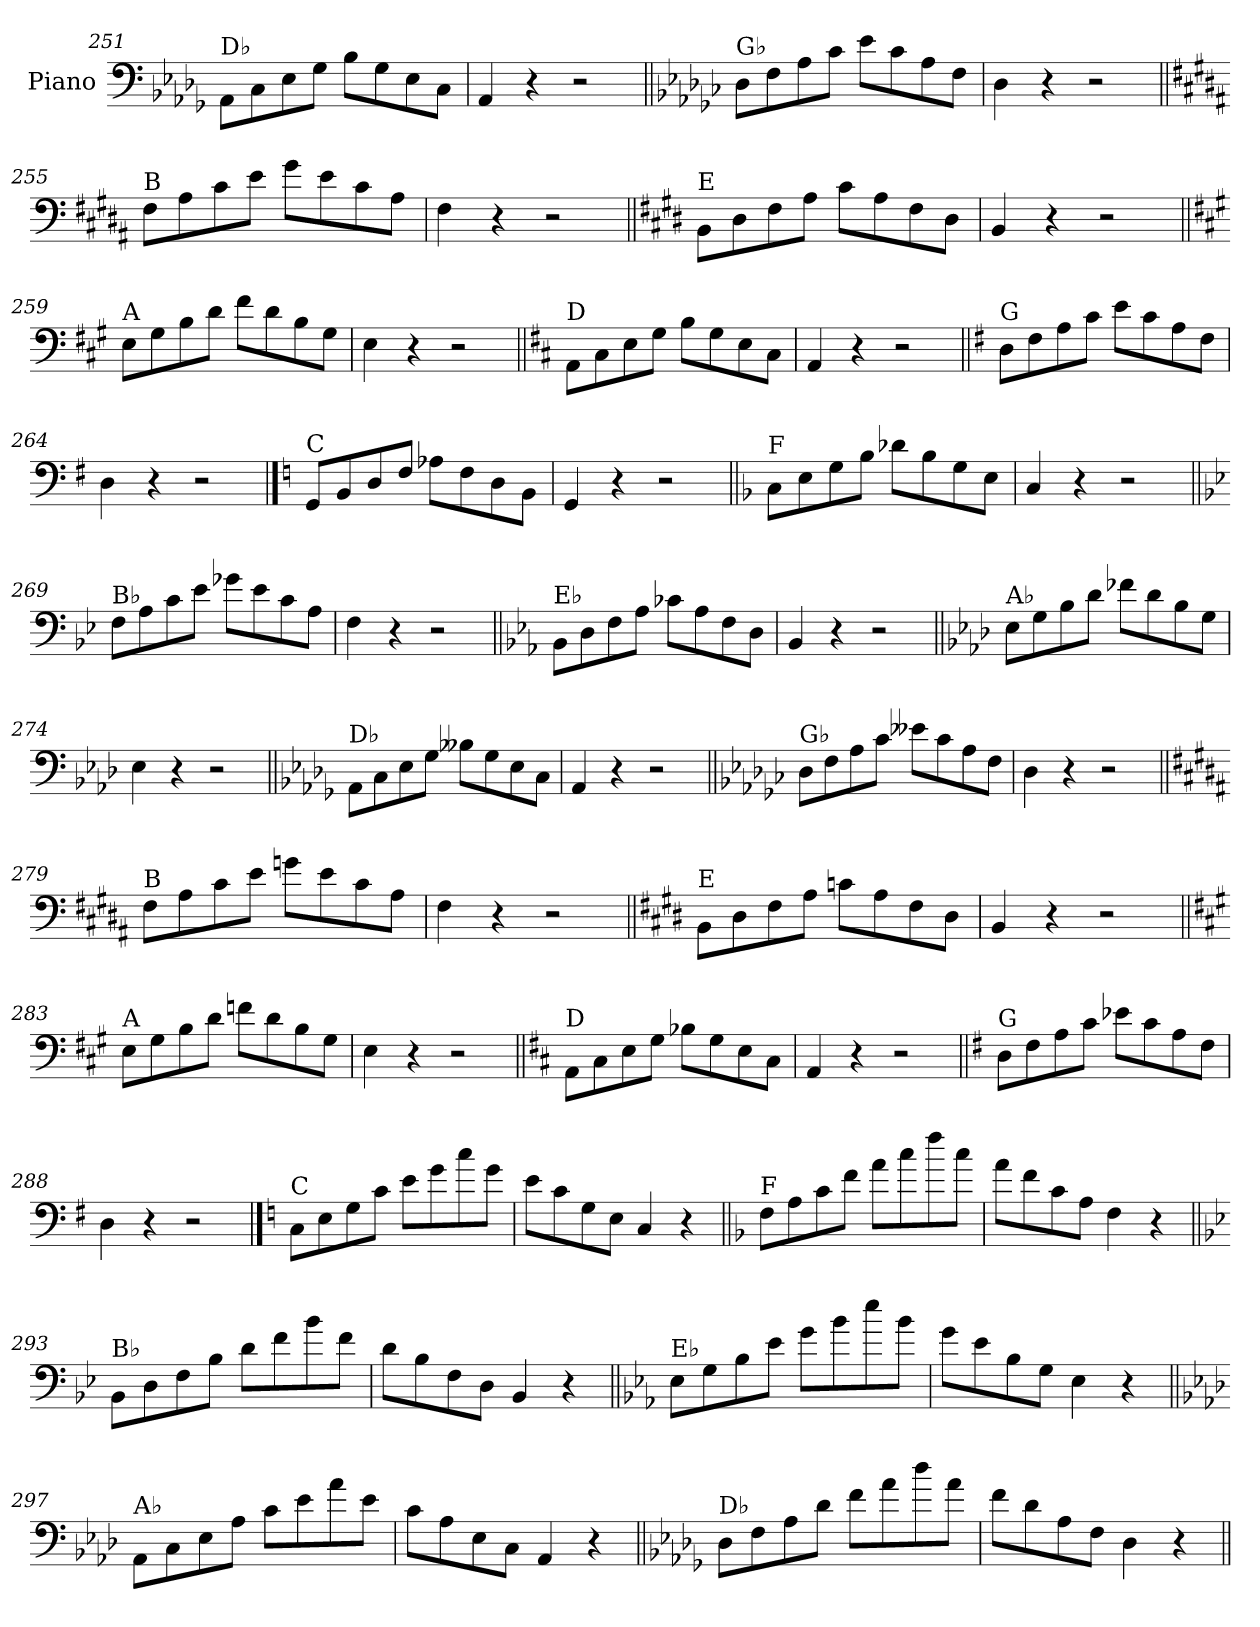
**kern
*part1
*staff1
*I"Piano
*I'Pno.
*clefF4
*k[b-e-a-d-g-]
=251
!LO:TX:a:t=D♭
8AA-\L
8C\
8E-\
8G-\J
8B-\L
8G-\
8E-\
8C\J
=252
4AA-/
4r
2r
!!LO:LB:g=z
=253||
*k[b-e-a-d-g-c-]
!LO:TX:a:t=G♭
8D-\L
8F\
8A-\
8c-\J
8e-\L
8c-\
8A-\
8F\J
=254
4D-\
4r
2r
=255||
*k[f#c#g#d#a#]
!LO:TX:a:t=B
8F#\L
8A#\
8c#\
8e\J
8g#\L
8e\
8c#\
8A#\J
=256
4F#\
4r
2r
=257||
*k[f#c#g#d#]
!LO:TX:a:t=E
8BB\L
8D#\
8F#\
8A\J
8c#\L
8A\
8F#\
8D#\J
=258
4BB/
4r
2r
!!LO:LB:g=z
=259||
*k[f#c#g#]
!LO:TX:a:t=A
8E\L
8G#\
8B\
8d\J
8f#\L
8d\
8B\
8G#\J
=260
4E\
4r
2r
=261||
*k[f#c#]
!LO:TX:a:t=D
8AA\L
8C#\
8E\
8G\J
8B\L
8G\
8E\
8C#\J
=262
4AA/
4r
2r
=263||
*k[f#]
!LO:TX:a:t=G
8D\L
8F#\
8A\
8c\J
8e\L
8c\
8A\
8F#\J
=264
4D\
4r
2r
!!LO:LB:g=z
==265
*k[]
!LO:TX:a:t=C
8GG/L
8BB/
8D/
8F/J
8A-X\L
8F\
8D\
8BB\J
=266
4GG/
4r
2r
=267||
*k[b-]
!LO:TX:a:t=F
8C\L
8E\
8G\
8B-\J
8d-X\L
8B-\
8G\
8E\J
=268
4C/
4r
2r
=269||
*k[b-e-]
!LO:TX:a:t=B♭
8F\L
8A\
8c\
8e-\J
8g-X\L
8e-\
8c\
8A\J
=270
4F\
4r
2r
!!LO:LB:g=z
=271||
*k[b-e-a-]
!LO:TX:a:t=E♭
8BB-\L
8D\
8F\
8A-\J
8c-X\L
8A-\
8F\
8D\J
=272
4BB-/
4r
2r
=273||
*k[b-e-a-d-]
!LO:TX:a:t=A♭
8E-\L
8G\
8B-\
8d-\J
8f-X\L
8d-\
8B-\
8G\J
=274
4E-\
4r
2r
=275||
*k[b-e-a-d-g-]
!LO:TX:a:t=D♭
8AA-\L
8C\
8E-\
8G-\J
8B--X\L
8G-\
8E-\
8C\J
=276
4AA-/
4r
2r
!!LO:LB:g=z
=277||
*k[b-e-a-d-g-c-]
!LO:TX:a:t=G♭
8D-\L
8F\
8A-\
8c-\J
8e--X\L
8c-\
8A-\
8F\J
=278
4D-\
4r
2r
=279||
*k[f#c#g#d#a#]
!LO:TX:a:t=B
8F#\L
8A#\
8c#\
8e\J
8gn\L
8e\
8c#\
8A#\J
=280
4F#\
4r
2r
=281||
*k[f#c#g#d#]
!LO:TX:a:t=E
8BB\L
8D#\
8F#\
8A\J
8cn\L
8A\
8F#\
8D#\J
=282
4BB/
4r
2r
!!LO:LB:g=z
=283||
*k[f#c#g#]
!LO:TX:a:t=A
8E\L
8G#\
8B\
8d\J
8fn\L
8d\
8B\
8G#\J
=284
4E\
4r
2r
=285||
*k[f#c#]
!LO:TX:a:t=D
8AA\L
8C#\
8E\
8G\J
8B-X\L
8G\
8E\
8C#\J
=286
4AA/
4r
2r
=287||
*k[f#]
!LO:TX:a:t=G
8D\L
8F#\
8A\
8c\J
8e-X\L
8c\
8A\
8F#\J
=288
4D\
4r
2r
!!LO:PB:g=z
==289
*k[]
!LO:TX:a:t=C
8C\L
8E\
8G\
8c\J
8e\L
8g\
8cc\
8g\J
=290
8e\L
8c\
8G\
8E\J
4C/
4r
=291||
*k[b-]
!LO:TX:a:t=F
8F\L
8A\
8c\
8f\J
8a\L
8cc\
8ff\
8cc\J
=292
8a\L
8f\
8c\
8A\J
4F\
4r
=293||
*k[b-e-]
!LO:TX:a:t=B♭
8BB-\L
8D\
8F\
8B-\J
8d\L
8f\
8b-\
8f\J
=294
8d\L
8B-\
8F\
8D\J
4BB-/
4r
!!LO:LB:g=z
=295||
*k[b-e-a-]
!LO:TX:a:t=E♭
8E-\L
8G\
8B-\
8e-\J
8g\L
8b-\
8ee-\
8b-\J
=296
8g\L
8e-\
8B-\
8G\J
4E-\
4r
=297||
*k[b-e-a-d-]
!LO:TX:a:t=A♭
8AA-\L
8C\
8E-\
8A-\J
8c\L
8e-\
8a-\
8e-\J
=298
8c\L
8A-\
8E-\
8C\J
4AA-/
4r
=299||
*k[b-e-a-d-g-]
!LO:TX:a:t=D♭
8D-\L
8F\
8A-\
8d-\J
8f\L
8a-\
8dd-\
8a-\J
=300
8f\L
8d-\
8A-\
8F\J
4D-\
4r
=||
*-
